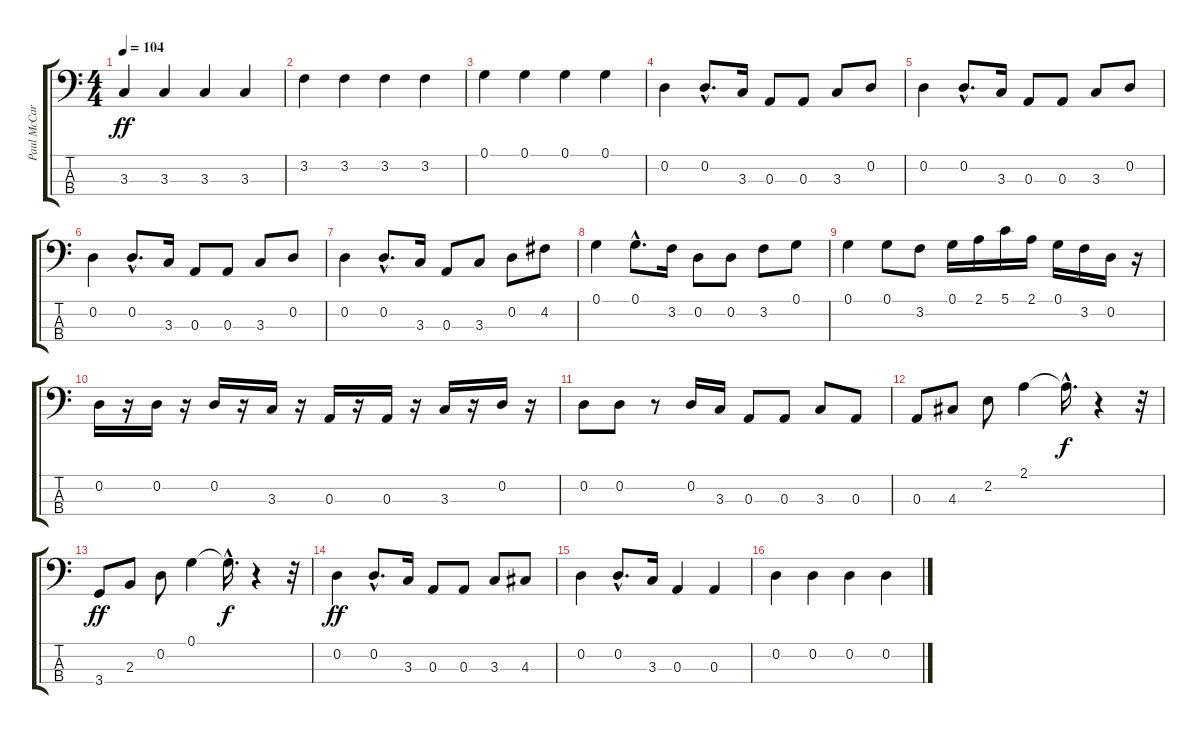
\track ("Paul McCartney - Bass" "Paul McCar") {instrument electricbassfinger}
\staff {score tabs}
\tuning (G2 D2 A1 E1) {hide}
\ts (4 4)
\tempo 104
\clef f4
\ks c
3.3.4{dy ff} 3.3.4 3.3.4 3.3.4 |
3.2.4 3.2.4 3.2.4 3.2.4 |
0.1.4 0.1.4 0.1.4 0.1.4 |
0.2.4 0.2{hac}.8{d} 3.3.16 0.3.8 0.3.8 3.3.8 0.2.8 |
0.2.4 0.2{hac}.8{d} 3.3.16 0.3.8 0.3.8 3.3.8 0.2.8 |
0.2.4 0.2{hac}.8{d} 3.3.16 0.3.8 0.3.8 3.3.8 0.2.8 |
0.2.4 0.2{hac}.8{d} 3.3.16 0.3.8 3.3.8 0.2.8 4.2.8 |
0.1.4 0.1{hac}.8{d} 3.2.16 0.2.8 0.2.8 3.2.8 0.1.8 |
0.1.4 0.1.8 3.2.8 0.1.16 2.1.16 5.1.16 2.1.16 0.1.16 3.2.16 0.2.16 r.16 |
0.2.16 r.16 0.2.16 r.16 0.2.16 r.16 3.3.16 r.16 0.3.16 r.16 0.3.16 r.16 3.3.16 r.16 0.2.16 r.16 |
0.2.8 0.2.8 r.8 0.2.16 3.3.16 0.3.8 0.3.8 3.3.8 0.3.8 |
0.3.8 4.3.8 2.2.8 2.1.4 2.1{hac t}.16{d dy f} r.4 r.32 |
3.4.8{dy ff} 2.3.8 0.2.8 0.1.4 0.1{hac t}.16{d dy f} r.4 r.32 |
0.2.4{dy ff} 0.2{hac}.8{d} 3.3.16 0.3.8 0.3.8 3.3.8 4.3.8 |
0.2.4 0.2{hac}.8{d} 3.3.16 0.3.4 0.3.4 |
0.2.4 0.2.4 0.2.4 0.2.4
